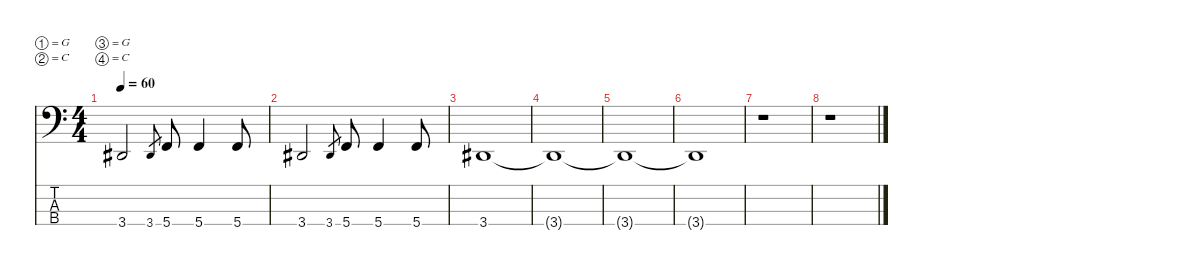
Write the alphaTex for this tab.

\defaultSystemsLayout 4
\hideDynamics
\bracketExtendMode nobrackets
\singleTrackTrackNamePolicy hidden
\multiTrackTrackNamePolicy hidden
\firstSystemTrackNameMode fullname
\firstSystemTrackNameOrientation horizontal
\otherSystemsTrackNameOrientation horizontal
\track ("Craig McFarland" "fl.bs.") {instrument fretlessbass}
\staff {score tabs}
\tuning (G2 C2 G1 C1)
\ts (4 4)
\tempo 60
\clef f4
\ks c
3.4{acc #}.2{dy f beam Up} 3.4{acc #}.8{gr dy mf beam Up} 5.4.8{dy f beam Up} 5.4.4{beam Up} 5.4.8{beam Up} |
3.4{acc #}.2{beam Up} 3.4{acc #}.8{gr dy mf beam Up} 5.4.8{dy f beam Up} 5.4.4{beam Up} 5.4.8{beam Up} |
3.4{acc #}.1{beam Up} |
3.4{t acc #}.1{beam Up} |
3.4{t acc #}.1{beam Up} |
3.4{t acc #}.1{beam Up} |
r.1{beam Down} |
r.1{beam Down}
